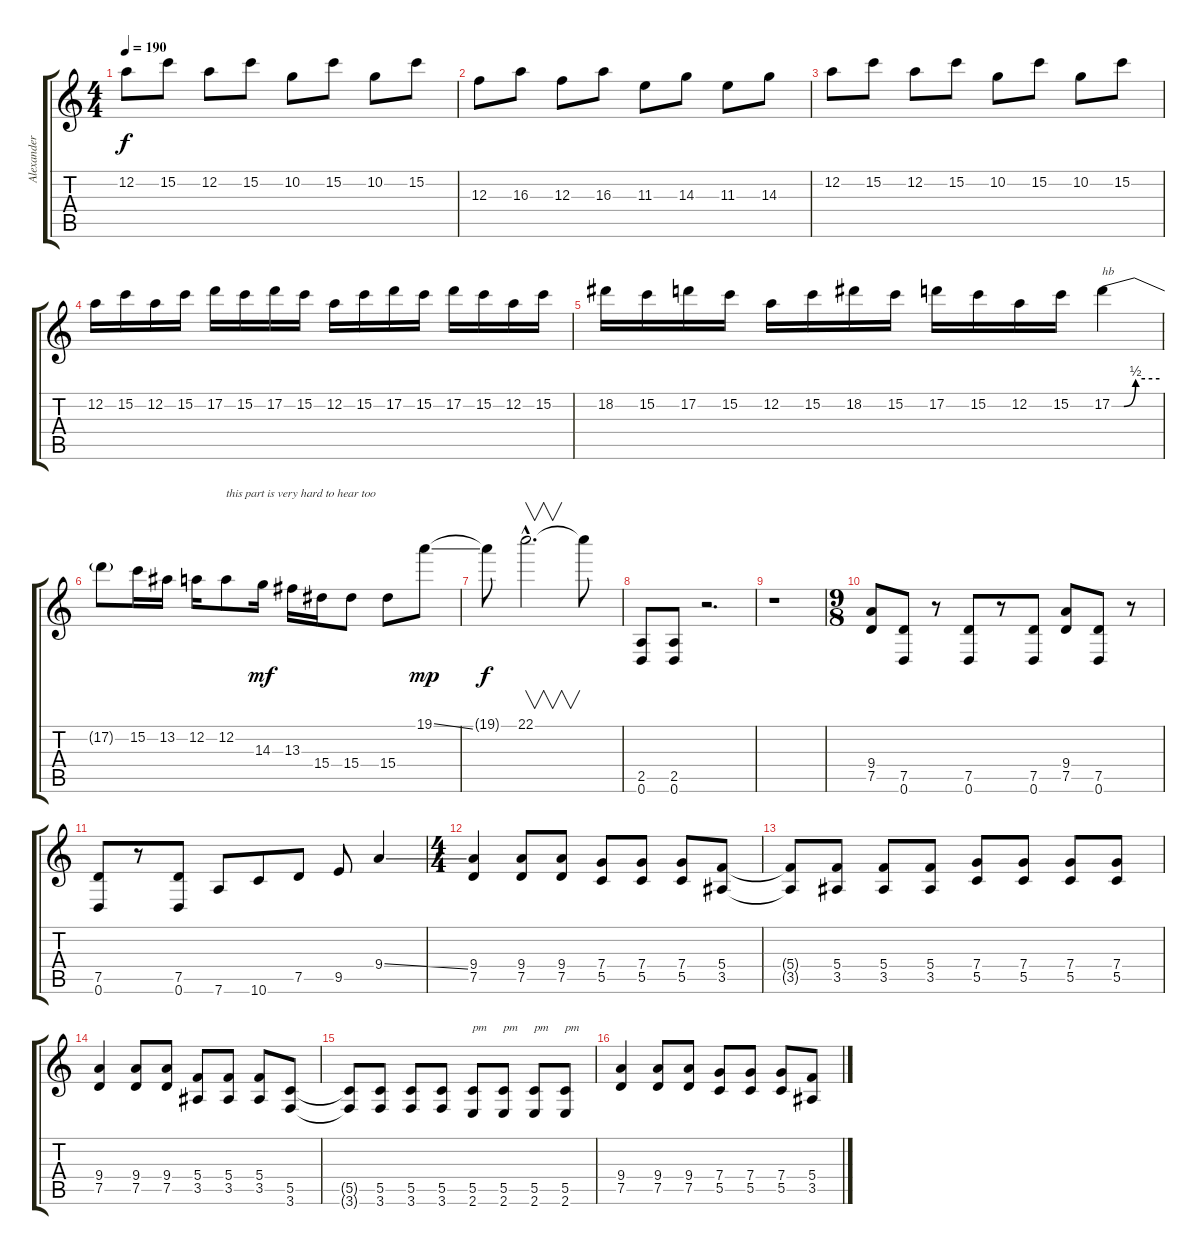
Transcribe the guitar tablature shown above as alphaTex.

\track ("Alexander Kuoppala" "Alexander ") {instrument distortionguitar}
\staff {score tabs}
\tuning (D4 A3 F3 C3 G2 D2) {hide}
\ts (4 4)
\tempo 190
\clef g2
\ks c
12.2.8{dy f} 15.2.8 12.2.8 15.2.8 10.2.8 15.2.8 10.2.8 15.2.8 |
12.3.8 16.3.8 12.3.8 16.3.8 11.3.8 14.3.8 11.3.8 14.3.8 |
12.2.8 15.2.8 12.2.8 15.2.8 10.2.8 15.2.8 10.2.8 15.2.8 |
12.2.16{instrument overdrivenguitar} 15.2.16 12.2.16 15.2.16 17.2.16 15.2.16 17.2.16 15.2.16 12.2.16 15.2.16 17.2.16 15.2.16 17.2.16 15.2.16 12.2.16 15.2.16 |
18.2.16 15.2.16 17.2.16 15.2.16 12.2.16 15.2.16 18.2.16 15.2.16 17.2.16 15.2.16 12.2.16 15.2.16 17.2{be (custom 0 0 15 0 30 2 60 2)}.4{txt "hb"} |
17.2{t}.8 15.2.16 13.2.16 12.2.16 12.2.8{txt "this part is very hard to hear too"} 14.3.16{dy mf} 13.3.16 15.4.16 15.4.8 15.4.8 19.1{ss}.8{dy mp} |
19.1{t}.8{dy f} 22.1{hac}.2{v d} 22.1{t}.8 |
(2.5 0.6).8{instrument distortionguitar} (2.5 0.6).8 r.2{d} |
r.1 |
\ts (9 8)
(9.4 7.5).8 (7.5 0.6).8 r.8 (7.5 0.6).8 r.8 (7.5 0.6).8 (9.4 7.5).8 (7.5 0.6).8 r.8 |
(7.5 0.6).8 r.8 (7.5 0.6).8 7.6.8 10.6.8 7.5.8 9.5.8 9.4{ss}.4 |
\ts (4 4)
(9.4 7.5).4 (9.4 7.5).8 (9.4 7.5).8 (7.4 5.5).8 (7.4 5.5).8 (7.4 5.5).8 (5.4 3.5).8 |
(5.4{t} 3.5{t}).8 (5.4 3.5).8 (5.4 3.5).8 (5.4 3.5).8 (7.4 5.5).8 (7.4 5.5).8 (7.4 5.5).8 (7.4 5.5).8 |
(9.4 7.5).4 (9.4 7.5).8 (9.4 7.5).8 (5.4 3.5).8 (5.4 3.5).8 (5.4 3.5).8 (5.5 3.6).8 |
(5.5{t} 3.6{t}).8 (5.5 3.6).8 (5.5 3.6).8 (5.5 3.6).8 (5.5 2.6).8{txt "pm"} (5.5 2.6).8{txt "pm"} (5.5 2.6).8{txt "pm"} (5.5 2.6).8{txt "pm"} |
(9.4 7.5).4 (9.4 7.5).8 (9.4 7.5).8 (7.4 5.5).8 (7.4 5.5).8 (7.4 5.5).8 (5.4 3.5).8
